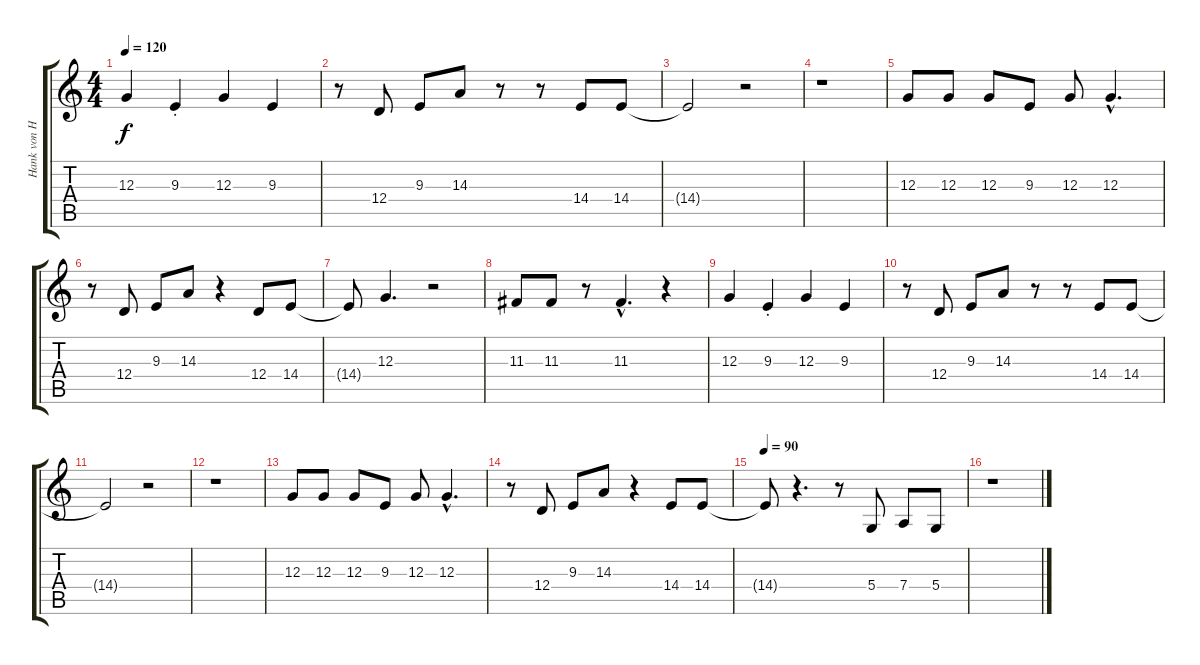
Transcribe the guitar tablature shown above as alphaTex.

\track ("Hank von Helvete" "Hank von H") {instrument viola}
\staff {score tabs}
\tuning (E4 B3 G3 D3 A2 E2) {hide}
\ts (4 4)
\tempo 120
\clef g2
\ks c
12.3.4{dy f} 9.3{st}.4 12.3.4 9.3.4 |
r.8 12.4.8 9.3.8 14.3.8 r.8 r.8 14.4.8 14.4.8 |
14.4{t}.2 r.2 |
r.1 |
12.3.8 12.3.8 12.3.8 9.3.8 12.3.8 12.3{hac}.4{d} |
r.8 12.4.8 9.3.8 14.3.8 r.4 12.4.8 14.4.8 |
14.4{t}.8 12.3.4{d} r.2 |
11.3.8 11.3.8 r.8 11.3{hac}.4{d} r.4 |
12.3.4 9.3{st}.4 12.3.4 9.3.4 |
r.8 12.4.8 9.3.8 14.3.8 r.8 r.8 14.4.8 14.4.8 |
14.4{t}.2 r.2 |
r.1 |
12.3.8 12.3.8 12.3.8 9.3.8 12.3.8 12.3{hac}.4{d} |
r.8 12.4.8 9.3.8 14.3.8 r.4 14.4.8 14.4.8 |
\tempo 90
14.4{t}.8 r.4{d} r.8 5.4.8 7.4.8 5.4.8 |
r.1
